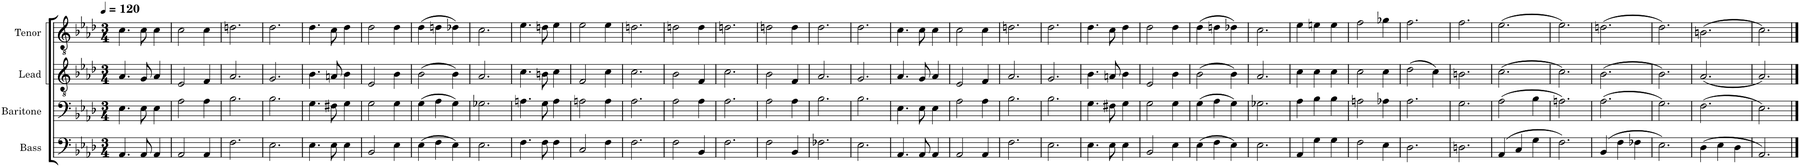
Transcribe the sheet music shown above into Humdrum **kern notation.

**kern	**kern	**kern	**kern
*part4	*part3	*part2	*part1
*staff4	*staff3	*staff2	*staff1
*I"Bass	*I"Baritone	*I"Lead	*I"Tenor
*I'B.	*I'Bar.	*I'L.	*I'T.
*clefF4	*clefF4	*clefGv2	*clefGv2
*k[b-e-a-d-]	*k[b-e-a-d-]	*k[b-e-a-d-]	*k[b-e-a-d-]
*M3/4	*M3/4	*M3/4	*M3/4
*MM120	*MM120	*MM120	*MM120
=1	=1	=1	=1
4.AA-/	4.E-\	4.A-/	4.c\
8AA-/	8E-\	8G/	8c\
4AA-/	4E-\	4A-/	4c\
=2	=2	=2	=2
2AA-/	2A-\	2E-/	2c\
4AA-/	4A-\	4F/	4c\
=3	=3	=3	=3
2.F\	2.B-\	2.A-/	2.dn\
=4	=4	=4	=4
2.E-\	2.B-\	2.G/	2.d-\
=5	=5	=5	=5
4.E-\	4.G\	4.B-\	4.d-\
8E-\	8F#X\	8An/	8c\
4E-\	4G\	4B-\	4d-\
=6	=6	=6	=6
2BB-/	2G\	2E-/	2d-\
4E-\	4G\	4B-\	4d-\
=7	=7	=7	=7
(4E-\	(4G\	(2B-\	(4d-\
4F\	4A-\	.	4dn\
4E-\)	4G\)	4B-\)	4d-X\)
=8	=8	=8	=8
2.E-\	2.G-X\	2.A-/	2.c\
=9	=9	=9	=9
4.F\	4.An\	4.c\	4.e-\
8F\	8G\	8Bn\	8dn\
4F\	4A\	4c\	4e-\
=10	=10	=10	=10
2C/	2An\	2F/	2e-\
4F\	4A\	4c\	4e-\
=11	=11	=11	=11
2.F\	2.A-\	2.c\	2.dn\
=12	=12	=12	=12
2F\	2A-\	2B-\	2dn\
4BB-/	4A-\	4F/	4d\
=13	=13	=13	=13
2.F\	2.A-\	2.c\	2.dn\
=14	=14	=14	=14
2F\	2A-\	2B-\	2dn\
4BB-/	4A-\	4F/	4d\
=15	=15	=15	=15
2.F-X\	2.B-\	2.A-/	2.d-\
=16	=16	=16	=16
2.E-\	2.B-\	2.G/	2.d-\
=17	=17	=17	=17
4.AA-/	4.E-\	4.A-/	4.c\
8AA-/	8E-\	8G/	8c\
4AA-/	4E-\	4A-/	4c\
=18	=18	=18	=18
2AA-/	2A-\	2E-/	2c\
4AA-/	4A-\	4F/	4c\
=19	=19	=19	=19
2.F\	2.B-\	2.A-/	2.dn\
=20	=20	=20	=20
2.E-\	2.B-\	2.G/	2.d-\
=21	=21	=21	=21
4.E-\	4.G\	4.B-\	4.d-\
8E-\	8F#X\	8An/	8c\
4E-\	4G\	4B-\	4d-\
=22	=22	=22	=22
2BB-/	2G\	2E-/	2d-\
4E-\	4G\	4B-\	4d-\
=23	=23	=23	=23
(4E-\	(4G\	(2B-\	(4d-\
4F\	4A-\	.	4dn\
4E-\)	4G\)	4B-\)	4d-X\)
=24	=24	=24	=24
2.E-\	2.G-X\	2.A-/	2.c\
=25	=25	=25	=25
4AA-/	4A-\	4c\	4e-\
4G\	4B-\	4c\	4en\
4G\	4B-\	4c\	4e\
=26	=26	=26	=26
2F\	2An\	2c\	2f\
4E-\	4A-X\	4c\	4g-X\
=27	=27	=27	=27
2.D-\	2.A-\	(2d-\	2.f\
.	.	4c\)	.
=28	=28	=28	=28
2.Dn\	2.G\	2.Bn\	2.f\
=29	=29	=29	=29
(4AA-/	(2A-\	(2.c\	(2.e-\
4C/	.	.	.
4G\	4B-\	.	.
=30	=30	=30	=30
2.F\)	2.An\)	2.c\)	2.e-\)
=31	=31	=31	=31
(4BB-/	(2.A-\	(2.B-\	(2.dn\
4F\	.	.	.
4F-X\	.	.	.
=32	=32	=32	=32
2.E-\)	2.G\)	2.B-\)	2.d-\)
=33	=33	=33	=33
(4D-\	(2.F\	(2.A-/	(2.Bn\
4E-\	.	.	.
4D-\	.	.	.
=34	=34	=34	=34
2.AA-/)	2.E-\)	2.A-/)	2.c\)
==	==	==	==
*-	*-	*-	*-
